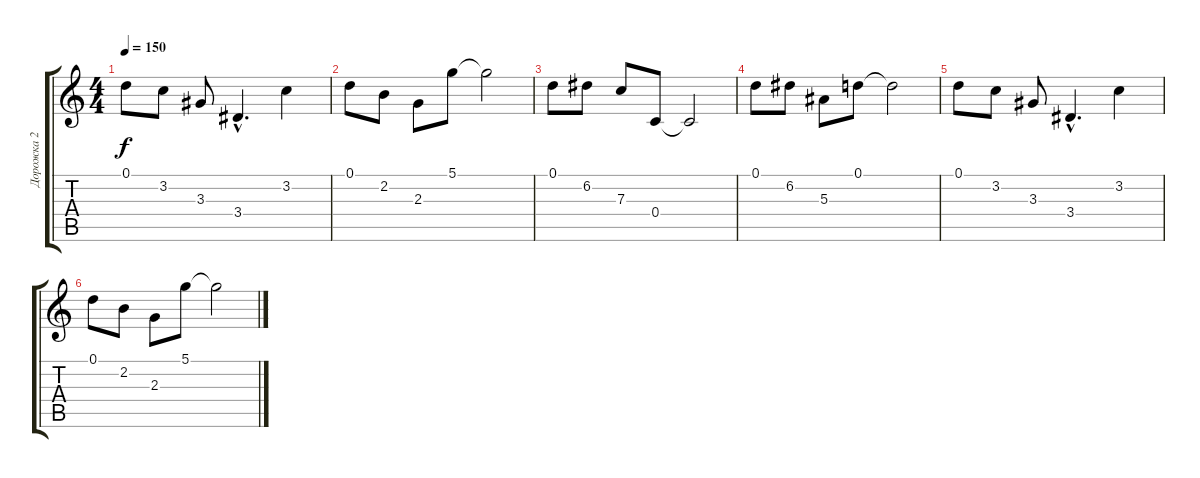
\track ("Дорожка 2" "Дорожка 2") {instrument acousticguitarnylon}
\staff {score tabs}
\tuning (D4 A3 F3 C3 G2 D2) {hide}
\ts (4 4)
\tempo 150
\clef g2
\ks c
0.1.8{dy f} 3.2.8 3.3.8 3.4{hac}.4{d} 3.2.4 |
0.1.8 2.2.8 2.3.8 5.1.8 5.1{t}.2 |
0.1.8 6.2.8 7.3.8 0.4.8 0.4{t}.2 |
0.1.8 6.2.8 5.3.8 0.1.8 0.1{t}.2 |
0.1.8 3.2.8 3.3.8 3.4{hac}.4{d} 3.2.4 |
0.1.8 2.2.8 2.3.8 5.1.8 5.1{t}.2
